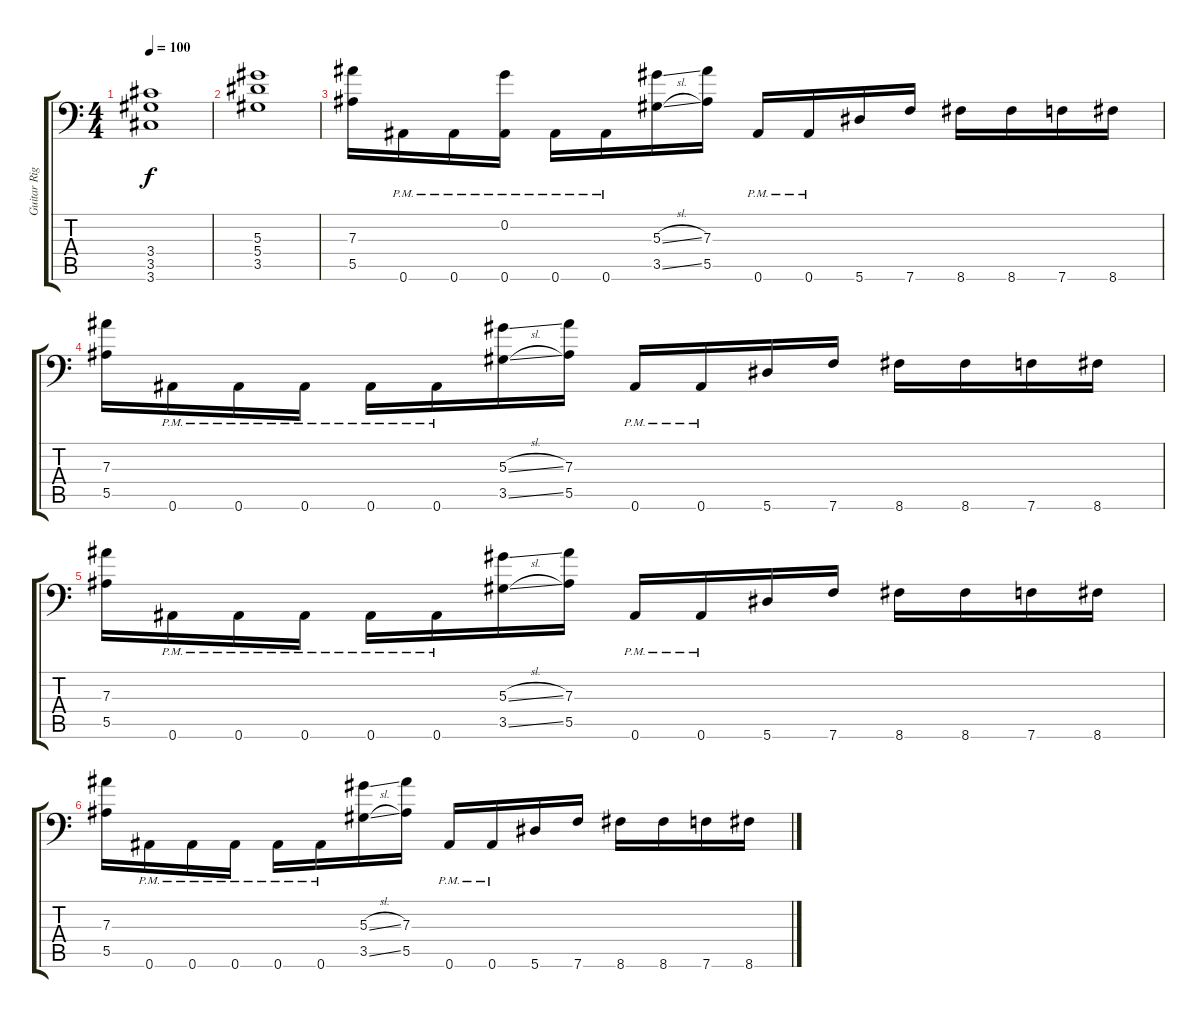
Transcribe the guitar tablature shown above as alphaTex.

\track ("Guitar Right" "Guitar Rig") {instrument distortionguitar}
\staff {score tabs}
\tuning (C4 G3 Eb3 Bb2 F2 Bb1) {hide}
\ts (4 4)
\tempo 100
\clef f4
\ks c
(3.4 3.5 3.6).1{dy f} |
(5.3 5.4 3.5).1 |
(7.3 5.5).16 0.6{pm}.16 0.6{pm}.16 (0.2 0.6{pm}).16 0.6{pm}.16 0.6{pm}.16 (5.3{sl} 3.5{sl}).16 (7.3 5.5).16 0.6{pm}.16 0.6{pm}.16 5.6.16 7.6.16 8.6.16 8.6.16 7.6.16 8.6.16 |
(7.3 5.5).16 0.6{pm}.16 0.6{pm}.16 0.6{pm}.16 0.6{pm}.16 0.6{pm}.16 (5.3{sl} 3.5{sl}).16 (7.3 5.5).16 0.6{pm}.16 0.6{pm}.16 5.6.16 7.6.16 8.6.16 8.6.16 7.6.16 8.6.16 |
(7.3 5.5).16 0.6{pm}.16 0.6{pm}.16 0.6{pm}.16 0.6{pm}.16 0.6{pm}.16 (5.3{sl} 3.5{sl}).16 (7.3 5.5).16 0.6{pm}.16 0.6{pm}.16 5.6.16 7.6.16 8.6.16 8.6.16 7.6.16 8.6.16 |
(7.3 5.5).16 0.6{pm}.16 0.6{pm}.16 0.6{pm}.16 0.6{pm}.16 0.6{pm}.16 (5.3{sl} 3.5{sl}).16 (7.3 5.5).16 0.6{pm}.16 0.6{pm}.16 5.6.16 7.6.16 8.6.16 8.6.16 7.6.16 8.6.16
